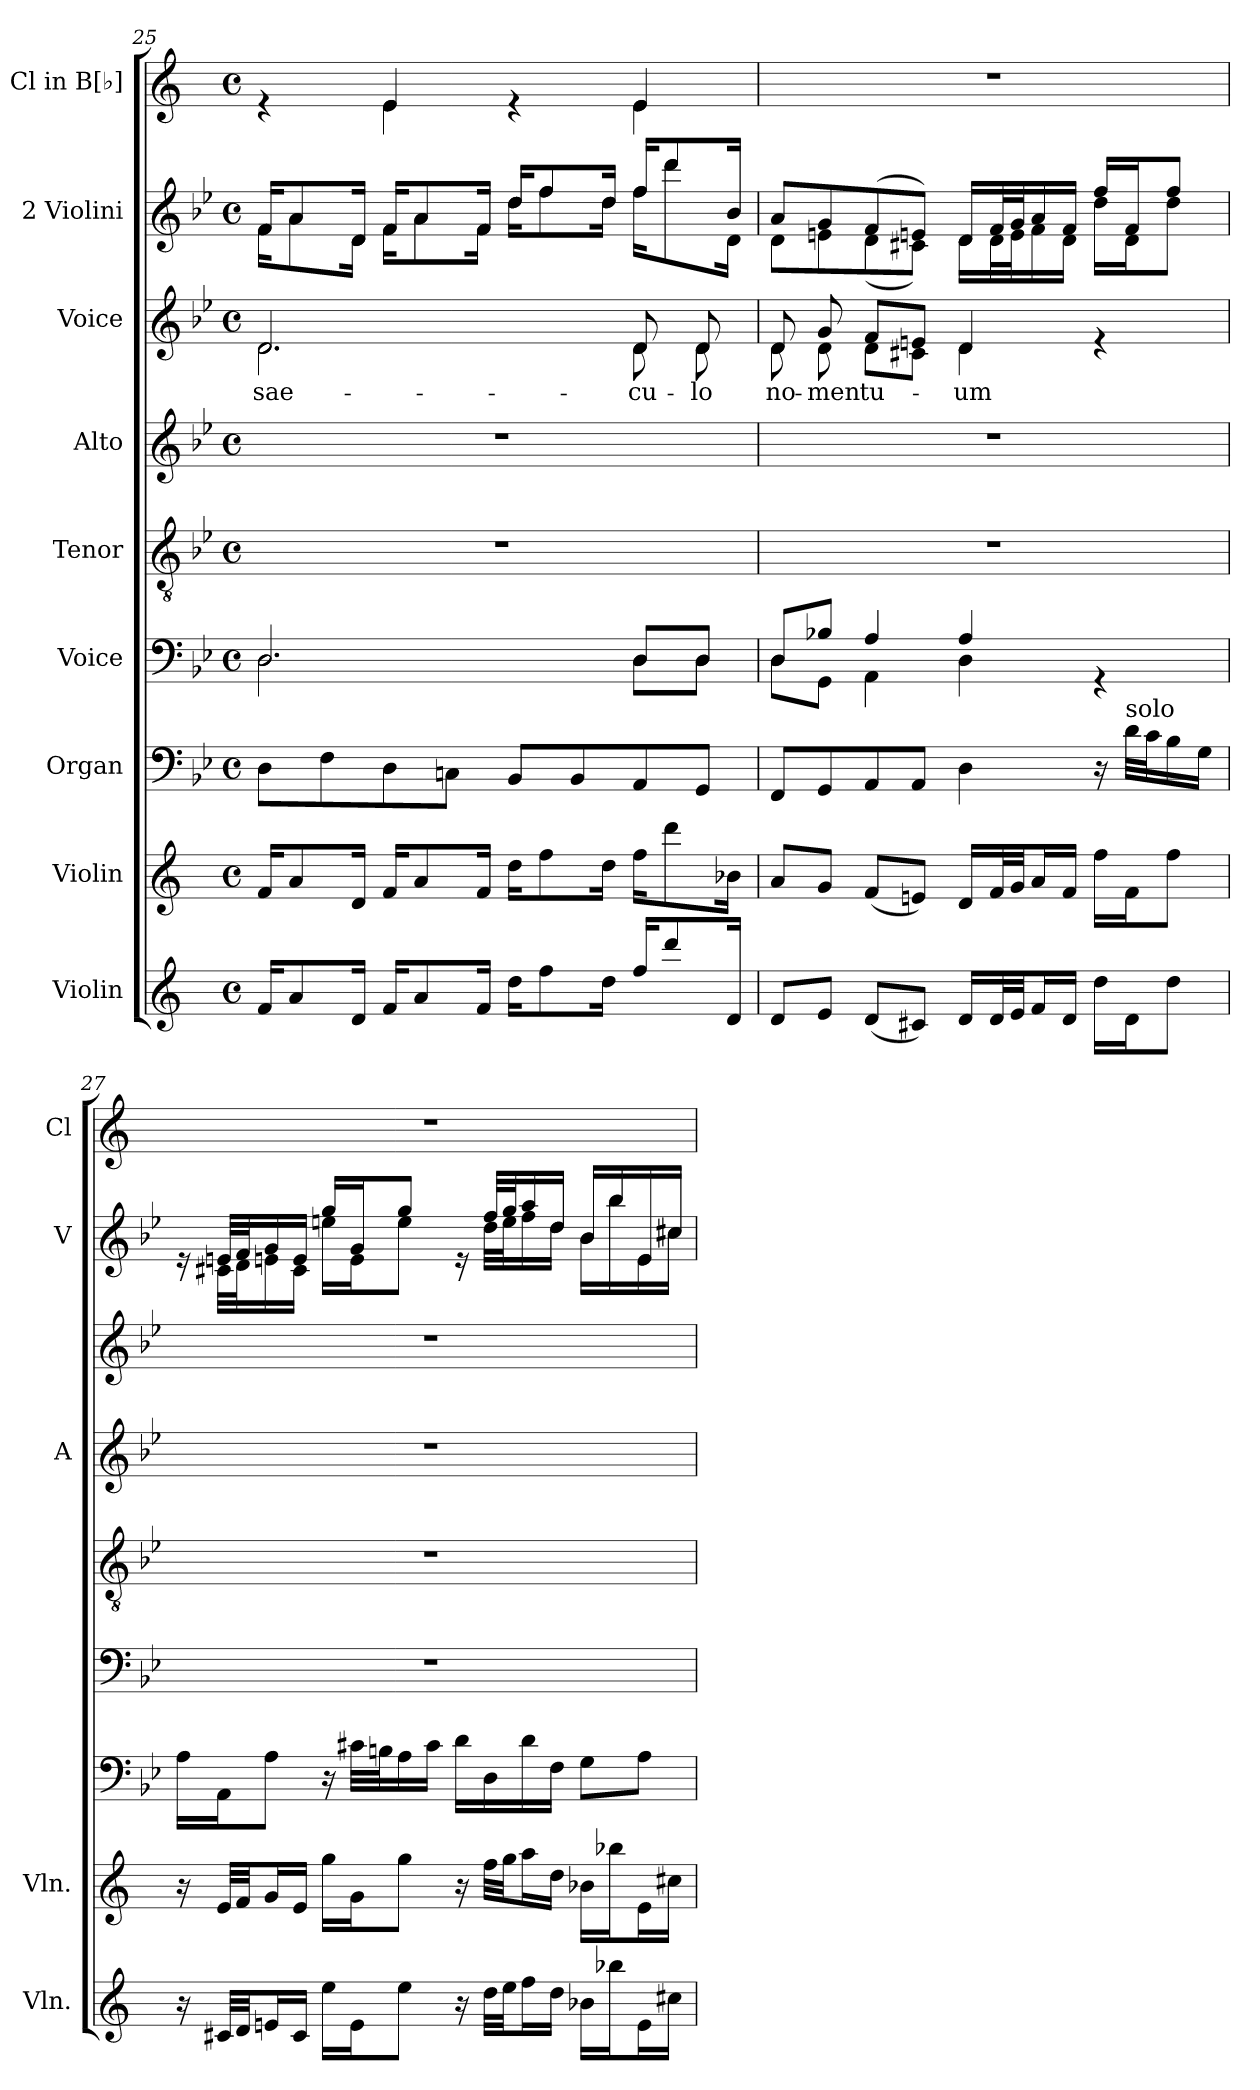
**kern	**kern	**kern	**kern	**kern	**kern	**kern	**text	**kern	**kern
*part9	*part8	*part7	*part6	*part5	*part4	*part3	*part3	*part2	*part1
*staff9	*staff8	*staff7	*staff6	*staff5	*staff4	*staff3	*staff3	*staff2	*staff1
*I"Violin	*I"Violin	*I"Organ	*I"Voice	*I"Tenor	*I"Alto	*I"Voice	*	*I"2 Violini	*I"Cl in B[♭]
*I'Vln.	*I'Vln.	*	*	*	*I'A	*	*	*I'V	*I'Cl
*clefG2	*clefG2	*clefF4	*clefF4	*clefGv2	*clefG2	*clefG2	*	*clefG2	*clefG2
*	*	*	*	*	*	*	*	*	*ITrd1c2
*k[]	*k[]	*k[b-e-]	*k[b-e-]	*k[b-e-]	*k[b-e-]	*k[b-e-]	*	*k[b-e-]	*k[b-e-]
*M4/4	*M4/4	*M4/4	*M4/4	*M4/4	*M4/4	*M4/4	*	*M4/4	*M4/4
*met(c)	*met(c)	*met(c)	*met(c)	*met(c)	*met(c)	*met(c)	*	*met(c)	*met(c)
=25	=25	=25	=25	=25	=25	=25	=25	=25	=25
*	*	*	*^	*	*	*^	*	*	*
!	!	!	!	!	!	!	!	!	!LO:LY:b	!	!
*	*	*	*	*	*	*	*	*	*	*^	*^
16f/KL	16f/KL	8D\L	2.D/	2.D\	1r	1r	2.d/	2.d\	sae-	16f/KL	16f\KL	4re	4ryy
8a/	8a/	.	.	.	.	.	.	.	.	8a/	8a\	.	.
.	.	8F\	.	.	.	.	.	.	.	.	.	.	.
16d/Jk	16d/Jk	.	.	.	.	.	.	.	.	16d/Jk	16d\Jk	.	.
16f/KL	16f/KL	8D\	.	.	.	.	.	.	.	16f/KL	16f\KL	4d/	4d\
8a/	8a/	.	.	.	.	.	.	.	.	8a/	8a\	.	.
.	.	8Cn\J	.	.	.	.	.	.	.	.	.	.	.
16f/Jk	16f/Jk	.	.	.	.	.	.	.	.	16f/Jk	16f\Jk	.	.
16dd\KL	16dd\KL	8BB-/L	.	.	.	.	.	.	.	16dd/KL	16dd\KL	4re	4ryy
8ff\	8ff\	.	.	.	.	.	.	.	.	8ff/	8ff\	.	.
.	.	8BB-/	.	.	.	.	.	.	.	.	.	.	.
16dd\Jk	16dd\Jk	.	.	.	.	.	.	.	.	16dd/Jk	16dd\Jk	.	.
!	!	!	!	!	!	!	!	!	!LO:LY:b	!	!	!	!
16ff/KL	16ff\KL	8AA/	8D/L	8D\L	.	.	8d/	8d\	-cu-	16ff/KL	16ff\KL	4d/	4d\
8ddd/	8ddd\	.	.	.	.	.	.	.	.	8ddd/	8ddd\	.	.
!	!	!	!	!	!	!	!	!	!LO:LY:b	!	!	!	!
.	.	8GG/J	8D/J	8D\J	.	.	8d/	8d\	-lo	.	.	.	.
16d/Jk	16b-X\Jk	.	.	.	.	.	.	.	.	16b-/Jk	16d\Jk	.	.
*	*	*	*	*	*	*	*	*	*	*	*	*v	*v
!!LO:PB:g=z
=26	=26	=26	=26	=26	=26	=26	=26	=26	=26	=26	=26	=26
!	!	!	!	!	!	!	!	!	!LO:LY:b	!	!	!
8d/L	8a/L	8FF/L	8D/L	8D\L	1r	1r	8d/	8d\	no-	8a/L	8d\L	1r
!	!	!	!	!	!	!	!	!	!LO:LY:b	!	!	!
8e/J	8g/J	8GG/	8B-X/J	8GG\J	.	.	8g/	8d\	-men	8g/	8en\	.
!	!	!	!	!	!	!	!	!	!LO:LY:b	!	!	!
(8d/L	(8f/L	8AA/	4A/	4AA\	.	.	8f/L	8d\L	tu-	(8f/	(8d\	.
8c#X/J)	8en/J)	8AA/J	.	.	.	.	8en/J	8c#X\J	.	8en/J)	8c#X\J)	.
!	!	!	!	!	!	!	!	!	!LO:LY:b	!	!	!
16d/LL	16d/LL	4D\	4A/	4D\	.	.	4d/	4d\	-um	16d/LL	16d\LL	.
32d/L	32f/L	.	.	.	.	.	.	.	.	32f/L	32d\L	.
32e/JJ	32g/JJ	.	.	.	.	.	.	.	.	32g/J	32e\J	.
16f/L	16a/L	.	.	.	.	.	.	.	.	16a/	16f\	.
16d/JJ	16f/JJ	.	.	.	.	.	.	.	.	16f/JJ	16d\JJ	.
16dd\LL	16ff\LL	16r	4rGG	4ryy	.	.	4re	4ryy	.	16ff/LL	16dd\LL	.
!	!	!LO:TX:a:t=solo	!	!	!	!	!	!	!	!	!	!
16d\J	16f\J	32d\LLL	.	.	.	.	.	.	.	16f/J	16d\J	.
.	.	32c\J	.	.	.	.	.	.	.	.	.	.
8dd\J	8ff\J	16B-\	.	.	.	.	.	.	.	8ff/J	8dd\J	.
.	.	16G\JJ	.	.	.	.	.	.	.	.	.	.
*	*	*	*v	*v	*	*	*v	*v	*	*	*	*
=27	=27	=27	=27	=27	=27	=27	=27	=27	=27	=27
16r	16r	16A\LL	1r	1r	1r	1r	.	16re	16ryy	1r
32c#X/LLL	32e/LLL	16AA\J	.	.	.	.	.	32en/LLL	32c#X\LLL	.
32d/JJ	32f/JJ	.	.	.	.	.	.	32f/J	32d\J	.
16en/L	16g/L	8A\J	.	.	.	.	.	16g/	16en\	.
16c#/JJ	16e/JJ	.	.	.	.	.	.	16e/JJ	16c#\JJ	.
16ee\LL	16gg\LL	16r	.	.	.	.	.	16gg/LL	16een\LL	.
16e\J	16g\J	32c#X\LLL	.	.	.	.	.	16g/J	16e\J	.
.	.	32Bn\J	.	.	.	.	.	.	.	.
8ee\J	8gg\J	16A\	.	.	.	.	.	8gg/J	8ee\J	.
.	.	16c#\JJ	.	.	.	.	.	.	.	.
16r	16r	16d\LL	.	.	.	.	.	16re	16ryy	.
32dd\LLL	32ff\LLL	16D\	.	.	.	.	.	32ff/LLL	32dd\LLL	.
32ee\JJ	32gg\JJ	.	.	.	.	.	.	32gg/J	32ee\J	.
16ff\L	16aa\L	16d\	.	.	.	.	.	16aa/	16ff\	.
16dd\JJ	16dd\JJ	16F\JJ	.	.	.	.	.	16dd/JJ	16dd\JJ	.
16b-X\LL	16b-X\LL	8G\L	.	.	.	.	.	16b-/LL	16b-\LL	.
16bb-X\J	16bb-X\J	.	.	.	.	.	.	16bb-/	16bb-\	.
16e\L	16e\L	8A\J	.	.	.	.	.	16e/	16e\	.
16cc#X\JJ	16cc#X\JJ	.	.	.	.	.	.	16cc#X/JJ	16cc#\JJ	.
*	*	*	*	*	*	*	*	*v	*v	*
=	=	=	=	=	=	=	=	=	=
*-	*-	*-	*-	*-	*-	*-	*-	*-	*-
